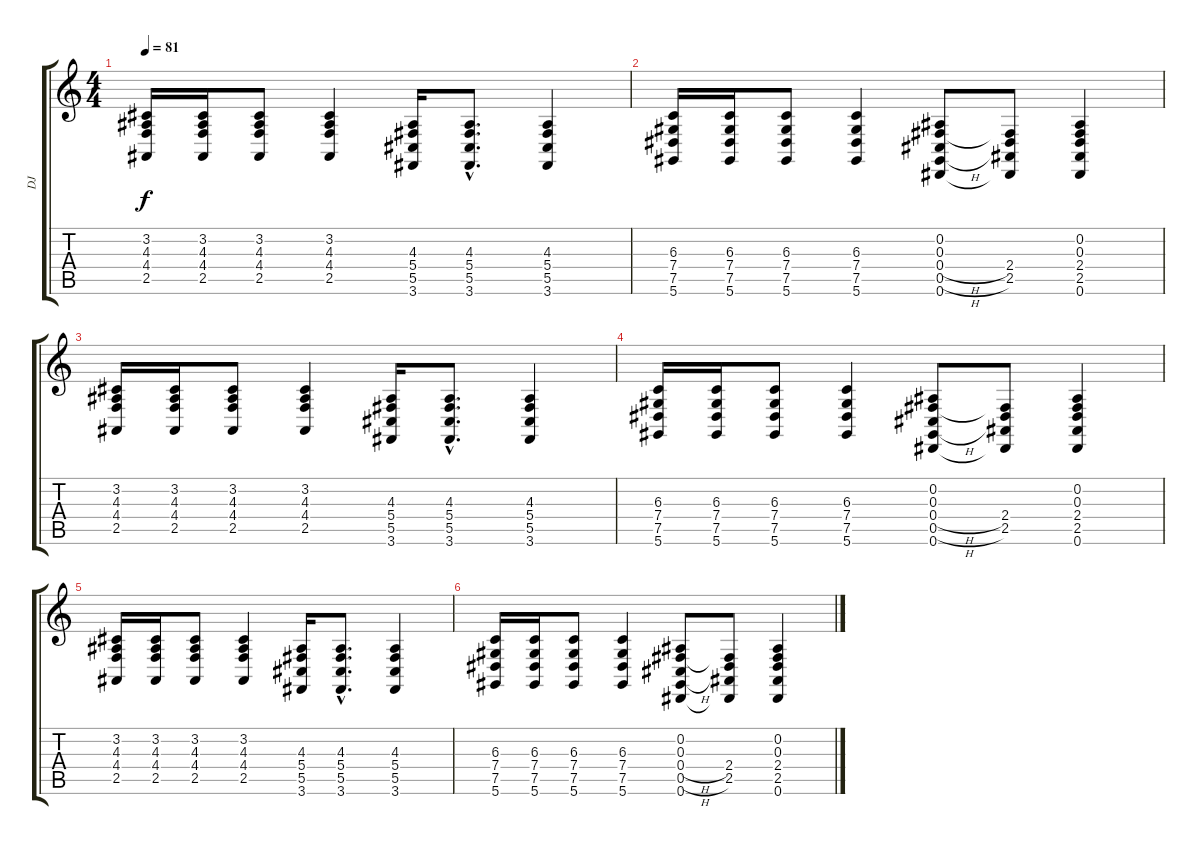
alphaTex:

\track ("DJ" "DJ") {instrument fx5brightness}
\staff {score tabs}
\tuning (Eb4 Bb3 Gb3 Db3 Ab2 Eb2) {hide}
\ts (4 4)
\tempo 81
\clef g2
\ks c
(3.2 4.3 4.4 2.5).16{dy f} (3.2 4.3 4.4 2.5).16 (3.2 4.3 4.4 2.5).8 (3.2 4.3 4.4 2.5).4 (4.3 5.4 5.5 3.6).16 (4.3{hac} 5.4{hac} 5.5{hac} 3.6{hac}).8{d} (4.3 5.4 5.5 3.6).4 |
(6.3 7.4 7.5 5.6).16 (6.3 7.4 7.5 5.6).16 (6.3 7.4 7.5 5.6).8 (6.3 7.4 7.5 5.6).4 (0.2 0.3 0.4{h} 0.5{h} 0.6).8 (0.3{t} 2.4 2.5 0.6{t}).8 (0.2 0.3 2.4 2.5 0.6).4 |
(3.2 4.3 4.4 2.5).16 (3.2 4.3 4.4 2.5).16 (3.2 4.3 4.4 2.5).8 (3.2 4.3 4.4 2.5).4 (4.3 5.4 5.5 3.6).16 (4.3{hac} 5.4{hac} 5.5{hac} 3.6{hac}).8{d} (4.3 5.4 5.5 3.6).4 |
(6.3 7.4 7.5 5.6).16 (6.3 7.4 7.5 5.6).16 (6.3 7.4 7.5 5.6).8 (6.3 7.4 7.5 5.6).4 (0.2 0.3 0.4{h} 0.5{h} 0.6).8 (0.3{t} 2.4 2.5 0.6{t}).8 (0.2 0.3 2.4 2.5 0.6).4 |
(3.2 4.3 4.4 2.5).16 (3.2 4.3 4.4 2.5).16 (3.2 4.3 4.4 2.5).8 (3.2 4.3 4.4 2.5).4 (4.3 5.4 5.5 3.6).16 (4.3{hac} 5.4{hac} 5.5{hac} 3.6{hac}).8{d} (4.3 5.4 5.5 3.6).4 |
(6.3 7.4 7.5 5.6).16 (6.3 7.4 7.5 5.6).16 (6.3 7.4 7.5 5.6).8 (6.3 7.4 7.5 5.6).4 (0.2 0.3 0.4{h} 0.5{h} 0.6).8 (0.3{t} 2.4 2.5 0.6{t}).8 (0.2 0.3 2.4 2.5 0.6).4
